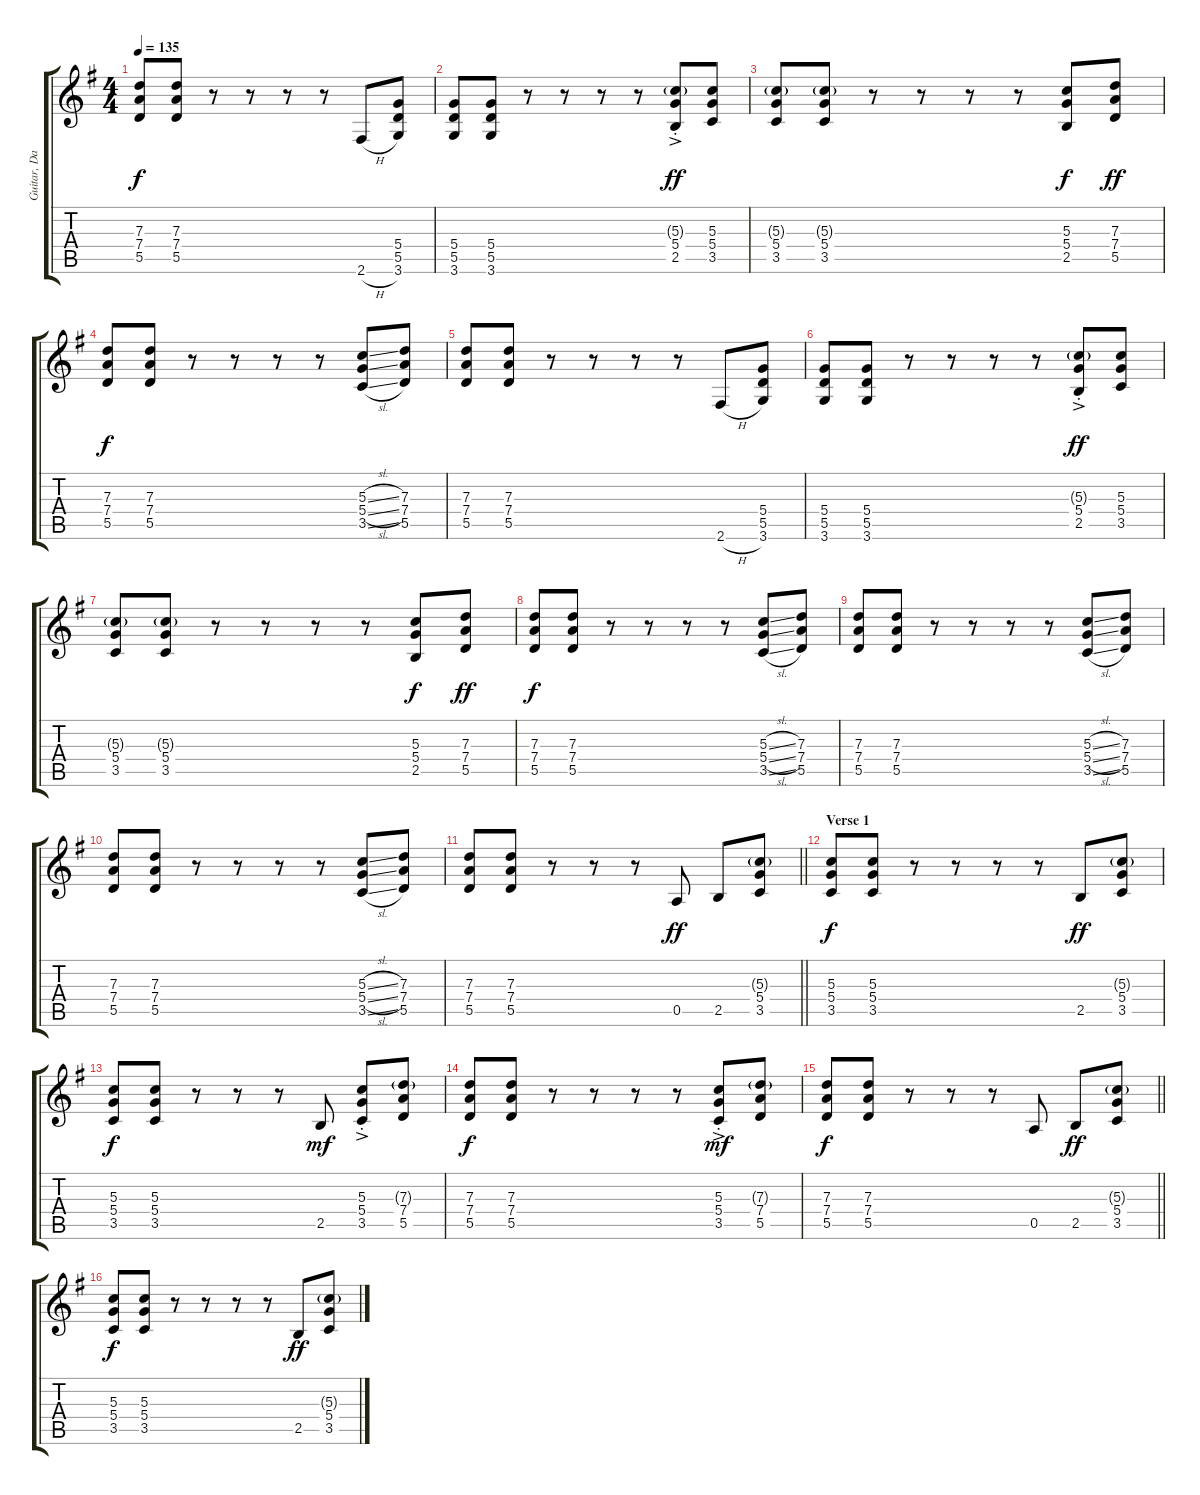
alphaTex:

\track ("Guitar, Dan" "Guitar, Da") {instrument distortionguitar}
\staff {score tabs}
\tuning (E4 B3 G3 D3 A2 E2) {hide}
\ts (4 4)
\tempo 135
\clef g2
\ks g
(7.3 7.4 5.5).8{dy f} (7.3 7.4 5.5).8 r.8 r.8 r.8 r.8 2.6{h}.8 (5.4 5.5 3.6).8 |
(5.4 5.5 3.6).8 (5.4 5.5 3.6).8 r.8 r.8 r.8 r.8 (5.3{g st} 5.4{ac st} 2.5).8{dy ff} (5.3 5.4 3.5).8 |
(5.3{g} 5.4 3.5).8 (5.3{g} 5.4 3.5).8 r.8 r.8 r.8 r.8 (5.3 5.4 2.5).8{dy f} (7.3 7.4 5.5).8{dy ff} |
(7.3 7.4 5.5).8{dy f} (7.3 7.4 5.5).8 r.8 r.8 r.8 r.8 (5.3{sl} 5.4{sl} 3.5{sl}).8 (7.3 7.4 5.5).8 |
(7.3 7.4 5.5).8 (7.3 7.4 5.5).8 r.8 r.8 r.8 r.8 2.6{h}.8 (5.4 5.5 3.6).8 |
(5.4 5.5 3.6).8 (5.4 5.5 3.6).8 r.8 r.8 r.8 r.8 (5.3{g st} 5.4{ac st} 2.5).8{dy ff} (5.3 5.4 3.5).8 |
(5.3{g} 5.4 3.5).8 (5.3{g} 5.4 3.5).8 r.8 r.8 r.8 r.8 (5.3 5.4 2.5).8{dy f} (7.3 7.4 5.5).8{dy ff} |
(7.3 7.4 5.5).8{dy f} (7.3 7.4 5.5).8 r.8 r.8 r.8 r.8 (5.3{sl} 5.4{sl} 3.5{sl}).8 (7.3 7.4 5.5).8 |
(7.3 7.4 5.5).8 (7.3 7.4 5.5).8 r.8 r.8 r.8 r.8 (5.3{sl} 5.4{sl} 3.5{sl}).8 (7.3 7.4 5.5).8 |
(7.3 7.4 5.5).8 (7.3 7.4 5.5).8 r.8 r.8 r.8 r.8 (5.3{sl} 5.4{sl} 3.5{sl}).8 (7.3 7.4 5.5).8 |
\barLineRight lightlight
(7.3 7.4 5.5).8 (7.3 7.4 5.5).8 r.8 r.8 r.8 0.5.8{dy ff} 2.5.8 (5.3{g} 5.4 3.5).8 |
\section ("" "Verse 1")
(5.3 5.4 3.5).8{dy f} (5.3 5.4 3.5).8 r.8 r.8 r.8 r.8 2.5.8{dy ff} (5.3{g} 5.4 3.5).8 |
(5.3 5.4 3.5).8{dy f} (5.3 5.4 3.5).8 r.8 r.8 r.8 2.5.8{dy mf} (5.3{ac st} 5.4{ac st} 3.5).8 (7.3{g} 7.4 5.5).8 |
(7.3 7.4 5.5).8{dy f} (7.3 7.4 5.5).8 r.8 r.8 r.8 r.8 (5.3{ac st} 5.4{ac st} 3.5).8{dy mf} (7.3{g} 7.4 5.5).8 |
\barLineRight lightlight
(7.3 7.4 5.5).8{dy f} (7.3 7.4 5.5).8 r.8 r.8 r.8 0.5.8 2.5.8{dy ff} (5.3{g} 5.4 3.5).8 |
(5.3 5.4 3.5).8{dy f} (5.3 5.4 3.5).8 r.8 r.8 r.8 r.8 2.5.8{dy ff} (5.3{g} 5.4 3.5).8
